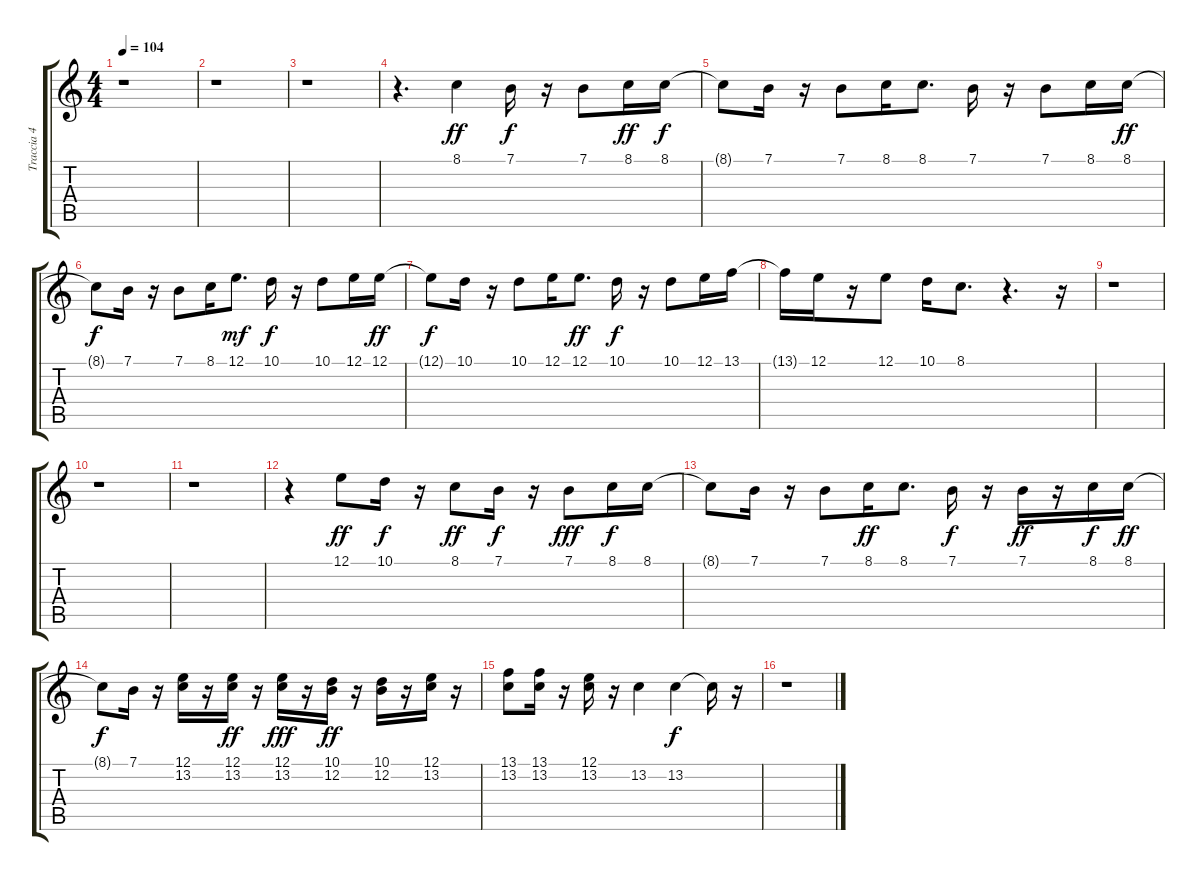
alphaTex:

\track ("Traccia 4" "Traccia 4") {instrument lead3calliope}
\staff {score tabs}
\tuning (E4 B3 G3 D3 A2 E2) {hide}
\ts (4 4)
\tempo 104
\clef g2
\ks c
r.1{dy f} |
r.1 |
r.1 |
r.4{d} 8.1.4{dy ff} 7.1.16{dy f} r.16 7.1.8 8.1.16{dy ff} 8.1.16{dy f} |
8.1{t}.8 7.1.16 r.16 7.1.8 8.1.16 8.1.8{d} 7.1.16 r.16 7.1.8 8.1.16 8.1.16{dy ff} |
8.1{t}.8{dy f} 7.1.16 r.16 7.1.8 8.1.16 12.1.8{d dy mf} 10.1.16{dy f} r.16 10.1.8 12.1.16 12.1.16{dy ff} |
12.1{t}.8{dy f} 10.1.16 r.16 10.1.8 12.1.16 12.1.8{d dy ff} 10.1.16{dy f} r.16 10.1.8 12.1.16 13.1.16 |
13.1{t}.16 12.1.16 r.16 12.1.8 10.1.16 8.1.8{d} r.4{d} r.16 |
r.1 |
r.1 |
r.1 |
r.4 12.1.8{dy ff} 10.1.16{dy f} r.16 8.1.8{dy ff} 7.1.16{dy f} r.16 7.1.8{dy fff} 8.1.16{dy f} 8.1.16 |
8.1{t}.8 7.1.16 r.16 7.1.8 8.1.16{dy ff} 8.1.8{d} 7.1.16{dy f} r.16 7.1.16{dy ff} r.16 8.1.16{dy f} 8.1.16{dy ff} |
8.1{t}.8{dy f} 7.1.16 r.16 (12.1 13.2).16 r.16 (12.1 13.2).16{dy ff} r.16 (12.1 13.2).16{dy fff} r.16 (10.1 12.2).16{dy ff} r.16 (10.1 12.2).16 r.16 (12.1 13.2).16 r.16 |
(13.1 13.2).8 (13.1 13.2).16 r.16 (12.1 13.2).16 r.16 13.2.4 13.2.4{dy f} 13.2{t}.16 r.16 |
r.1
